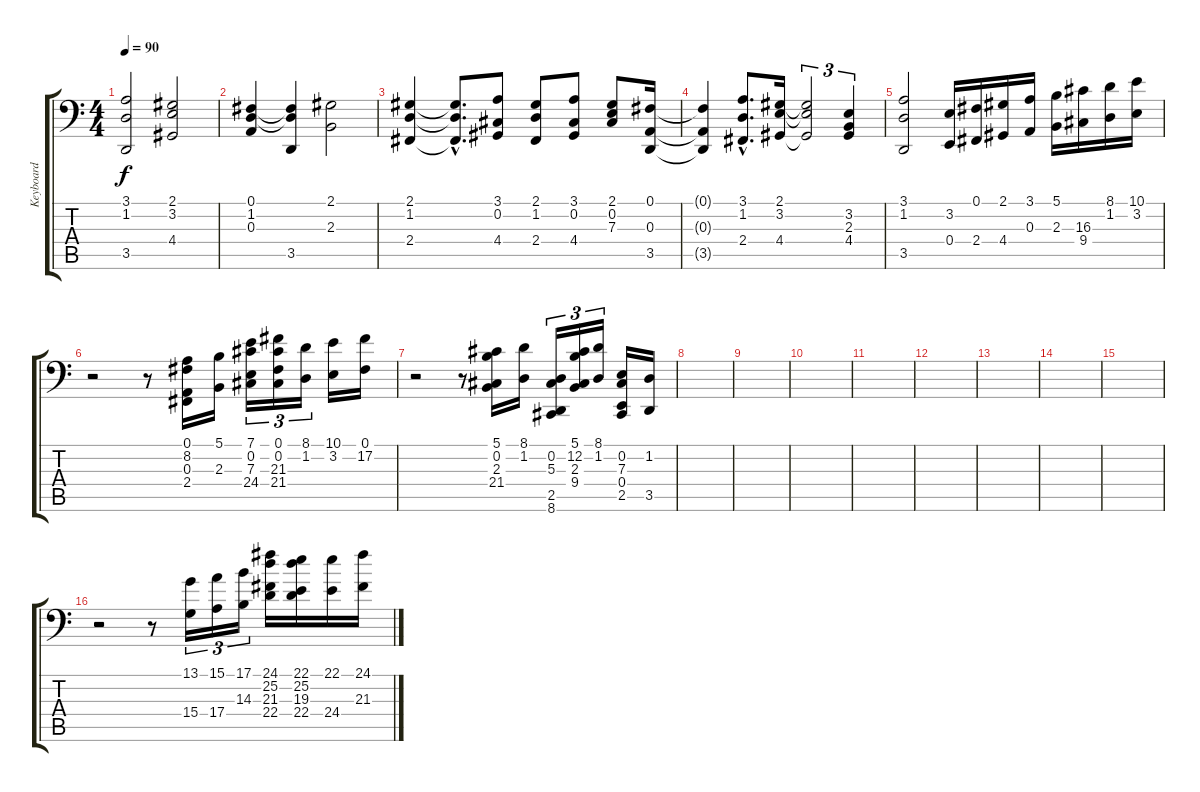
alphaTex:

\track ("Keyboard" "Keyboard") {instrument lead2sawtooth}
\staff {score tabs}
\tuning (Gb3 Db3 A2 E2 B1 Gb1) {hide}
\ts (4 4)
\tempo 90
\clef f4
\ks c
(3.1 1.2 3.5).2{dy f} (2.1 3.2 4.4).2 |
(0.1 1.2 0.3).4 (0.1{t} 1.2{t} 3.5).4 (2.1 2.3).2 |
(2.1 1.2 2.4).4 (2.1{hac t} 1.2{hac t} 2.4{hac t}).8{d} (3.1 0.2 4.4).8 (2.1 1.2 2.4).8 (3.1 0.2 4.4).8 (2.1 0.2 7.3).8 (0.1 0.3 3.5).16 |
(0.1{t} 0.3{t} 3.5{t}).4 (3.1{hac} 1.2{hac} 2.4{hac}).8{d} (2.1 3.2 4.4).16 (2.1{t} 3.2{t} 4.4{t}).2{tu (3 2)} (3.2 2.3 4.4).4{tu (3 2)} |
(3.1 1.2 3.5).2 (3.2 0.4).16 (0.1 2.4).16 (2.1 4.4).16 (3.1 0.3).16 (5.1 2.3).16 (16.3 9.4).16 (8.1 1.2).16 (10.1 3.2).16 |
r.2 r.8 (0.1 8.2 0.3 2.4).16 (5.1 2.3).16 (7.1 0.2 7.3 24.4).16{tu (3 2)} (0.1 0.2 21.3 21.4).16{tu (3 2)} (8.1 1.2).16{tu (3 2)} (10.1 3.2).16 (0.1 17.2).16 |
r.2 r.8 (5.1 0.2 2.3 21.4).16 (8.1 1.2).16 (0.2 5.3 2.5 8.6).16{tu (3 2)} (5.1 12.2 2.3 9.4).16{tu (3 2)} (8.1 1.2).16{tu (3 2)} (0.2 7.3 0.4 2.5).16 (1.2 3.5).16 |
|
|
|
|
|
|
|
|
r.2 r.8 (13.1 15.4).16{tu (3 2)} (15.1 17.4).16{tu (3 2)} (17.1 14.3).16{tu (3 2)} (24.1 25.2 21.3 22.4).16 (22.1 25.2 19.3 22.4).16 (22.1 24.4).16 (24.1 21.3).16
